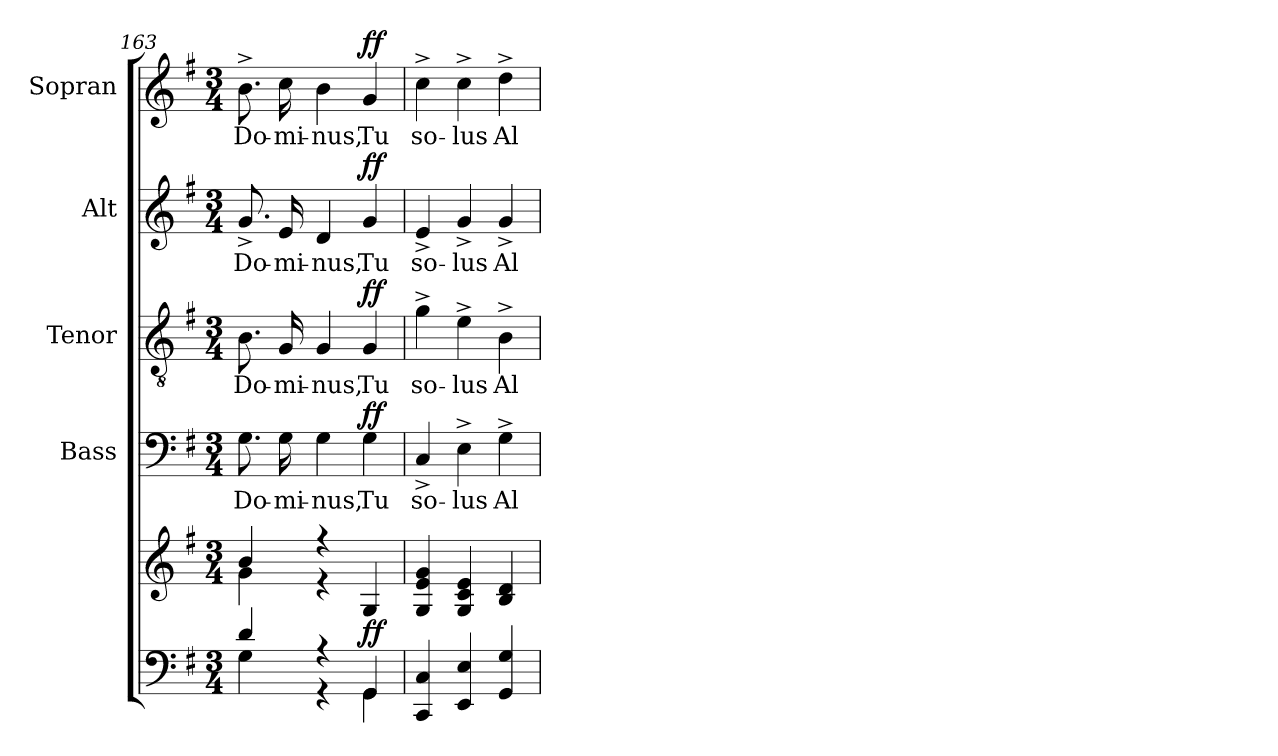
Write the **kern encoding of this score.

**kern	**kern	**dynam	**kern	**text	**dynam	**kern	**text	**dynam	**kern	**text	**dynam	**kern	**text	**dynam
*part5	*part5	*part5	*part4	*part4	*part4	*part3	*part3	*part3	*part2	*part2	*part2	*part1	*part1	*part1
*staff6	*staff5	*staff5/6	*staff4	*staff4	*staff4	*staff3	*staff3	*staff3	*staff2	*staff2	*staff2	*staff1	*staff1	*staff1
*	*	*	*I"Bass	*	*	*I"Tenor	*	*	*I"Alt	*	*	*I"Sopran	*	*
*	*	*	*I'B.	*	*	*I'T.	*	*	*I'A.	*	*	*I'S.	*	*
!!LO:PB:g=z
*clefF4	*clefG2	*	*clefF4	*	*	*clefGv2	*	*	*clefG2	*	*	*clefG2	*	*
*k[f#]	*k[f#]	*	*k[f#]	*	*	*k[f#]	*	*	*k[f#]	*	*	*k[f#]	*	*
*G:	*G:	*	*G:	*	*	*G:	*	*	*G:	*	*	*G:	*	*
*M3/4	*M3/4	*	*M3/4	*	*	*M3/4	*	*	*M3/4	*	*	*M3/4	*	*
=163	=163	=163	=163	=163	=163	=163	=163	=163	=163	=163	=163	=163	=163	=163
*^	*^	*	*	*	*	*	*	*	*	*	*	*	*	*
!	!	!	!	!	!	!LO:LY:b	!	!	!LO:LY:b	!	!	!LO:LY:b	!	!	!LO:LY:b	!
4d/	4G\	4b/	4g\	.	8.G\	Do-	.	8.B\	Do-	.	8.g^>/	Do-	.	8.b^>\	Do-	.
!	!	!	!	!	!	!LO:LY:b	!	!	!LO:LY:b	!	!	!LO:LY:b	!	!	!LO:LY:b	!
.	.	.	.	.	16G\	-mi-	.	16G/	-mi-	.	16e/	-mi-	.	16cc\	-mi-	.
!	!	!	!	!	!	!LO:LY:b	!	!	!LO:LY:b	!	!	!LO:LY:b	!	!	!LO:LY:b	!
4r	4r	4r	4r	.	4G\	-nus,	.	4G/	-nus,	.	4d/	-nus,	.	4b\	-nus,	.
!	!	!	!	!LO:DY:b	!	!LO:LY:b	!LO:DY:a	!	!LO:LY:b	!LO:DY:a	!	!LO:LY:b	!LO:DY:a	!	!LO:LY:b	!LO:DY:a
4GG/	4GG\	4G/	4ryy	ff	4G\	Tu	ff	4G/	Tu	ff	4g/	Tu	ff	4g/	Tu	ff
=164	=164	=164	=164	=164	=164	=164	=164	=164	=164	=164	=164	=164	=164	=164	=164	=164
!	!	!	!	!	!	!LO:LY:b	!	!	!LO:LY:b	!	!	!LO:LY:b	!	!	!LO:LY:b	!
*v	*v	*	*	*	*	*	*	*	*	*	*	*	*	*	*	*
*	*v	*v	*	*	*	*	*	*	*	*	*	*	*	*	*
4CC/ 4C/	4G/ 4e/ 4g/	.	4C^>/	so-	.	4g^>\	so-	.	4e^>/	so-	.	4cc^>\	so-	.
!	!	!	!	!LO:LY:b	!	!	!LO:LY:b	!	!	!LO:LY:b	!	!	!LO:LY:b	!
4EE/ 4E/	4G/ 4c/ 4e/	.	4E^>\	-lus	.	4e^>\	-lus	.	4g^>/	-lus	.	4cc^>\	-lus	.
!	!	!	!	!LO:LY:b	!	!	!LO:LY:b	!	!	!LO:LY:b	!	!	!LO:LY:b	!
4GG/ 4G/	4B/ 4d/	.	4G^>\	Al-	.	4B^>\	Al-	.	4g^>/	Al-	.	4dd^>\	Al-	.
=	=	=	=	=	=	=	=	=	=	=	=	=	=	=
*-	*-	*-	*-	*-	*-	*-	*-	*-	*-	*-	*-	*-	*-	*-
